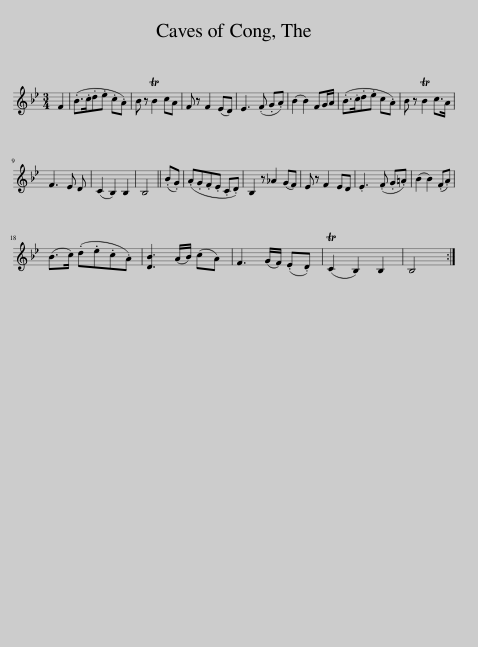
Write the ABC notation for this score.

X:1
L:1/8
M:3/4
I:linebreak $
K:Bb
V:1 treble
V:1
 F2 | (.B>.c.d.e .c.A) | B z TB2 cA | F z F2 (ED) | E3 (.F .G.A) | %5
 (B2 B2) FG/A/ | (.B>.c.d.e c.A) | B z TB2 c>A |$ F3 E D | (C2 B,2) B,2 | %10
 B,4 || (.B.G) | (.A.G.F.E .C.D) | B,2 z _A2 (GF) | E z F2 ED | %15
 .E3 (.F .G.=A) | (B2 B2) (.F.A) |$ (B>c) (.d.e.c.A) | [DB]3 (A/B/) (cA) | F3 (G/F/) (.E.D) | %20
 (TC2 B,2) B,2 | B,4 :| %22
